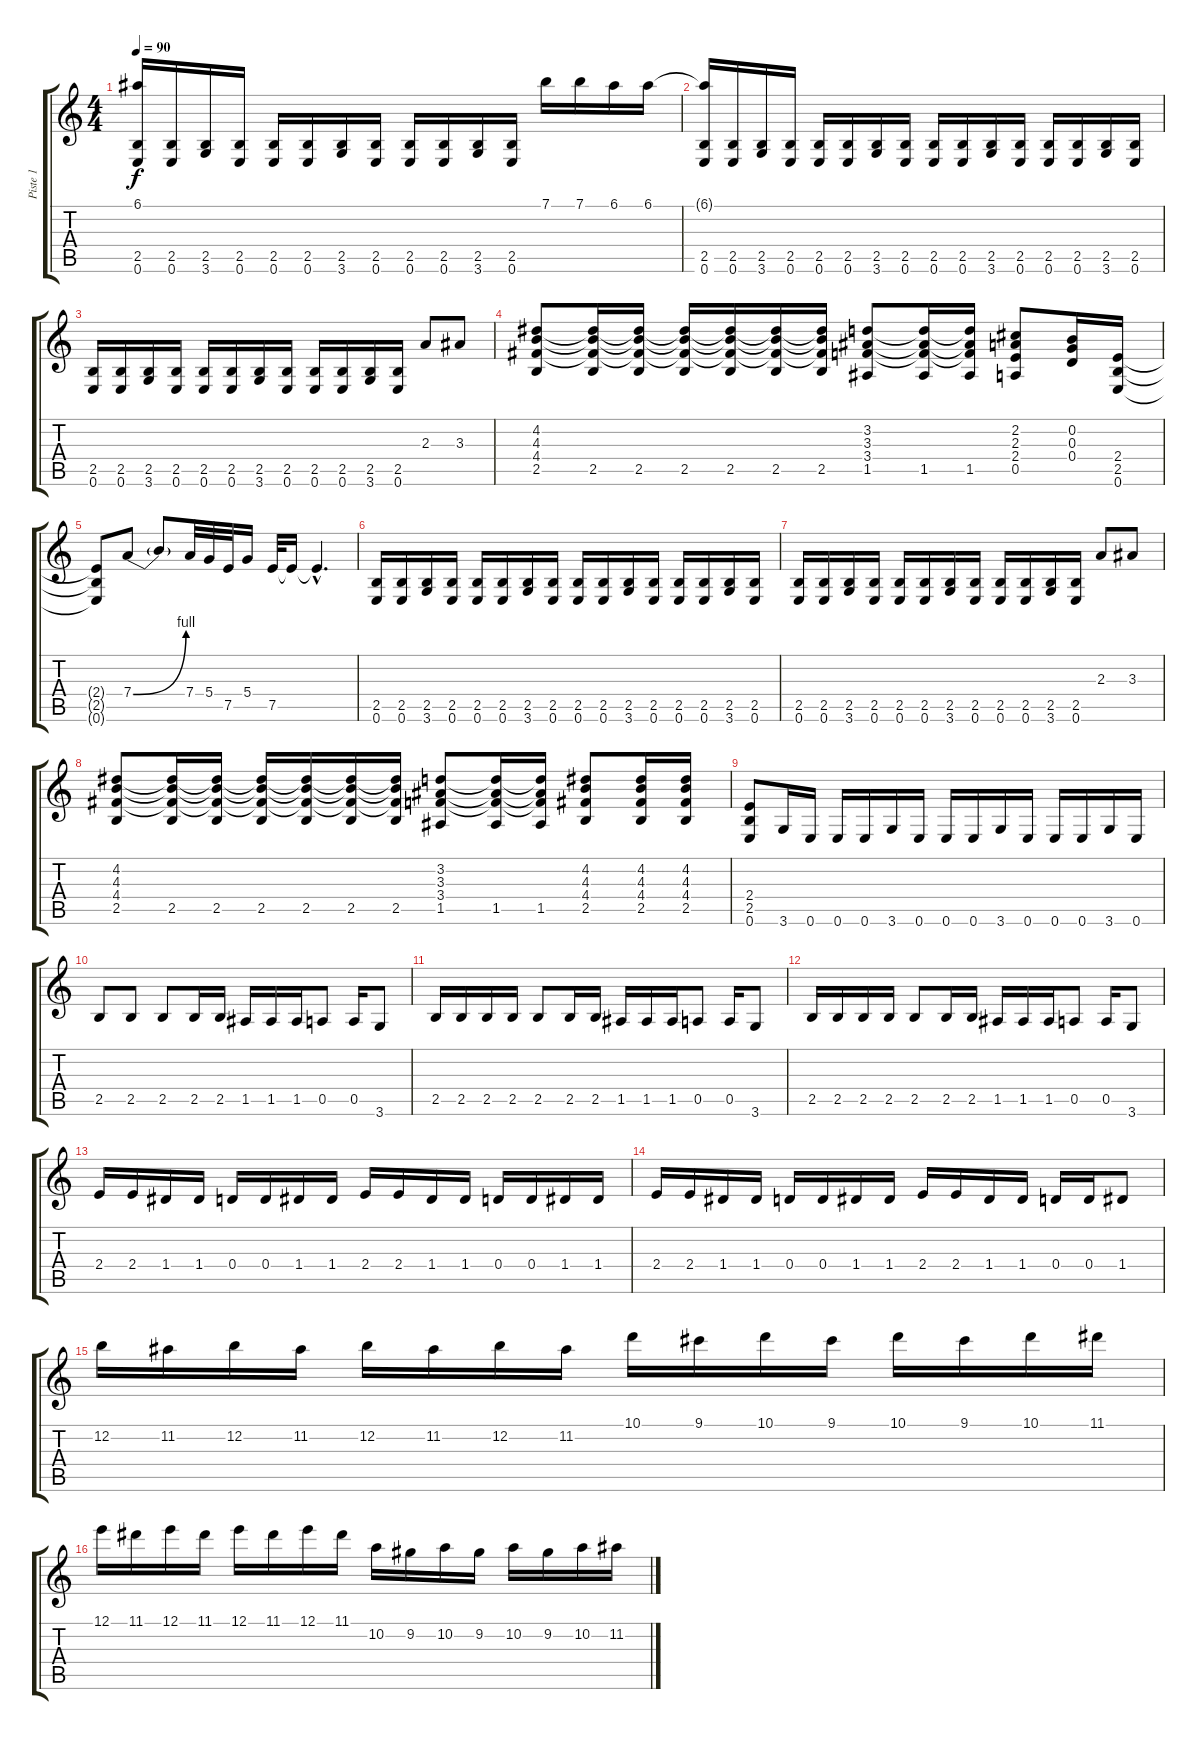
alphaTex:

\track ("Piste 1" "Piste 1") {instrument distortionguitar}
\staff {score tabs}
\tuning (E4 B3 G3 D3 A2 E2) {hide}
\ts (4 4)
\tempo 90
\clef g2
\ks c
(6.1{t} 2.5 0.6).16{dy f} (2.5 0.6).16 (2.5 3.6).16 (2.5 0.6).16 (2.5 0.6).16 (2.5 0.6).16 (2.5 3.6).16 (2.5 0.6).16 (2.5 0.6).16 (2.5 0.6).16 (2.5 3.6).16 (2.5 0.6).16 7.1.16 7.1.16 6.1.16 6.1.16 |
(6.1{t} 2.5 0.6).16 (2.5 0.6).16 (2.5 3.6).16 (2.5 0.6).16 (2.5 0.6).16 (2.5 0.6).16 (2.5 3.6).16 (2.5 0.6).16 (2.5 0.6).16 (2.5 0.6).16 (2.5 3.6).16 (2.5 0.6).16 (2.5 0.6).16 (2.5 0.6).16 (2.5 3.6).16 (2.5 0.6).16 |
(2.5 0.6).16 (2.5 0.6).16 (2.5 3.6).16 (2.5 0.6).16 (2.5 0.6).16 (2.5 0.6).16 (2.5 3.6).16 (2.5 0.6).16 (2.5 0.6).16 (2.5 0.6).16 (2.5 3.6).16 (2.5 0.6).16 2.3.8 3.3.8 |
(4.2 4.3 4.4 2.5).8 (4.2{t} 4.3{t} 4.4{t} 2.5).16 (4.2{t} 4.3{t} 4.4{t} 2.5).16 (4.2{t} 4.3{t} 4.4{t} 2.5).16 (4.2{t} 4.3{t} 4.4{t} 2.5).16 (4.2{t} 4.3{t} 4.4{t} 2.5).16 (4.2{t} 4.3{t} 4.4{t} 2.5).16 (3.2 3.3 3.4 1.5).8 (3.2{t} 3.3{t} 3.4{t} 1.5).16 (3.2{t} 3.3{t} 3.4{t} 1.5).16 (2.2 2.3 2.4 0.5).8 (0.2 0.3 0.4).16 (2.4 2.5 0.6).16 |
(2.4{t} 2.5{t} 0.6{t}).8 7.4{be (bend 0 0 60 4)}.8 7.4{t}.8 7.4.32 5.4.32 7.5.32 5.4.16 7.5.32 7.5{t}.16 7.5{hac t}.4{d} |
(2.5 0.6).16 (2.5 0.6).16 (2.5 3.6).16 (2.5 0.6).16 (2.5 0.6).16 (2.5 0.6).16 (2.5 3.6).16 (2.5 0.6).16 (2.5 0.6).16 (2.5 0.6).16 (2.5 3.6).16 (2.5 0.6).16 (2.5 0.6).16 (2.5 0.6).16 (2.5 3.6).16 (2.5 0.6).16 |
(2.5 0.6).16 (2.5 0.6).16 (2.5 3.6).16 (2.5 0.6).16 (2.5 0.6).16 (2.5 0.6).16 (2.5 3.6).16 (2.5 0.6).16 (2.5 0.6).16 (2.5 0.6).16 (2.5 3.6).16 (2.5 0.6).16 2.3.8 3.3.8 |
(4.2 4.3 4.4 2.5).8 (4.2{t} 4.3{t} 4.4{t} 2.5).16 (4.2{t} 4.3{t} 4.4{t} 2.5).16 (4.2{t} 4.3{t} 4.4{t} 2.5).16 (4.2{t} 4.3{t} 4.4{t} 2.5).16 (4.2{t} 4.3{t} 4.4{t} 2.5).16 (4.2{t} 4.3{t} 4.4{t} 2.5).16 (3.2 3.3 3.4 1.5).8 (3.2{t} 3.3{t} 3.4{t} 1.5).16 (3.2{t} 3.3{t} 3.4{t} 1.5).16 (4.2 4.3 4.4 2.5).8 (4.2 4.3 4.4 2.5).16 (4.2 4.3 4.4 2.5).16 |
(2.4 2.5 0.6).8 3.6.16 0.6.16 0.6.16 0.6.16 3.6.16 0.6.16 0.6.16 0.6.16 3.6.16 0.6.16 0.6.16 0.6.16 3.6.16 0.6.16 |
2.5.8 2.5.8 2.5.8 2.5.16 2.5.16 1.5.16 1.5.16 1.5.16 0.5.8 0.5.16 3.6.8 |
2.5.16 2.5.16 2.5.16 2.5.16 2.5.8 2.5.16 2.5.16 1.5.16 1.5.16 1.5.16 0.5.8 0.5.16 3.6.8 |
2.5.16 2.5.16 2.5.16 2.5.16 2.5.8 2.5.16 2.5.16 1.5.16 1.5.16 1.5.16 0.5.8 0.5.16 3.6.8 |
2.4.16 2.4.16 1.4.16 1.4.16 0.4.16 0.4.16 1.4.16 1.4.16 2.4.16 2.4.16 1.4.16 1.4.16 0.4.16 0.4.16 1.4.16 1.4.16 |
2.4.16 2.4.16 1.4.16 1.4.16 0.4.16 0.4.16 1.4.16 1.4.16 2.4.16 2.4.16 1.4.16 1.4.16 0.4.16 0.4.16 1.4.8 |
12.2.16 11.2.16 12.2.16 11.2.16 12.2.16 11.2.16 12.2.16 11.2.16 10.1.16 9.1.16 10.1.16 9.1.16 10.1.16 9.1.16 10.1.16 11.1.16 |
12.1.16 11.1.16 12.1.16 11.1.16 12.1.16 11.1.16 12.1.16 11.1.16 10.2.16 9.2.16 10.2.16 9.2.16 10.2.16 9.2.16 10.2.16 11.2.16
